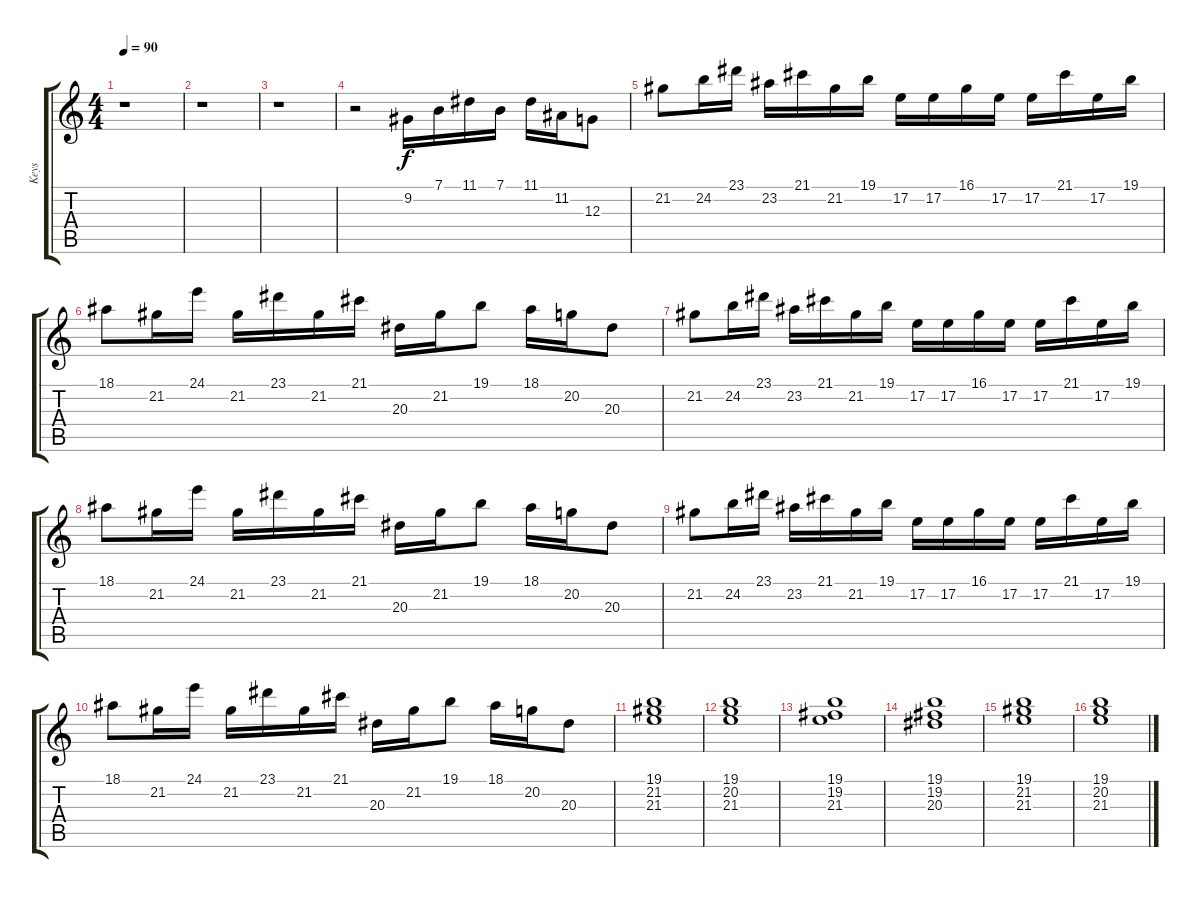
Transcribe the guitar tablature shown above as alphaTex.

\track ("Keys" "Keys") {instrument stringensemble1}
\staff {score tabs}
\tuning (E4 B3 G3 D3 A2 E2) {hide}
\ts (4 4)
\tempo 90
\clef g2
\ks c
r.1{dy f instrument stringensemble1} |
r.1 |
r.1 |
r.2 9.2.16 7.1.16 11.1.16 7.1.16 11.1.16 11.2.16 12.3.8 |
21.2.8 24.2.16 23.1.16 23.2.16 21.1.16 21.2.16 19.1.16 17.2.16 17.2.16 16.1.16 17.2.16 17.2.16 21.1.16 17.2.16 19.1.16 |
18.1.8 21.2.16 24.1.16 21.2.16 23.1.16 21.2.16 21.1.16 20.3.16 21.2.16 19.1.8 18.1.16 20.2.16 20.3.8 |
21.2.8 24.2.16 23.1.16 23.2.16 21.1.16 21.2.16 19.1.16 17.2.16 17.2.16 16.1.16 17.2.16 17.2.16 21.1.16 17.2.16 19.1.16 |
18.1.8 21.2.16 24.1.16 21.2.16 23.1.16 21.2.16 21.1.16 20.3.16 21.2.16 19.1.8 18.1.16 20.2.16 20.3.8 |
21.2.8 24.2.16 23.1.16 23.2.16 21.1.16 21.2.16 19.1.16 17.2.16 17.2.16 16.1.16 17.2.16 17.2.16 21.1.16 17.2.16 19.1.16 |
18.1.8 21.2.16 24.1.16 21.2.16 23.1.16 21.2.16 21.1.16 20.3.16 21.2.16 19.1.8 18.1.16 20.2.16 20.3.8 |
(19.1 21.2 21.3).1 |
(19.1 20.2 21.3).1 |
(19.1 19.2 21.3).1 |
(19.1 19.2 20.3).1 |
(19.1 21.2 21.3).1 |
(19.1 20.2 21.3).1
